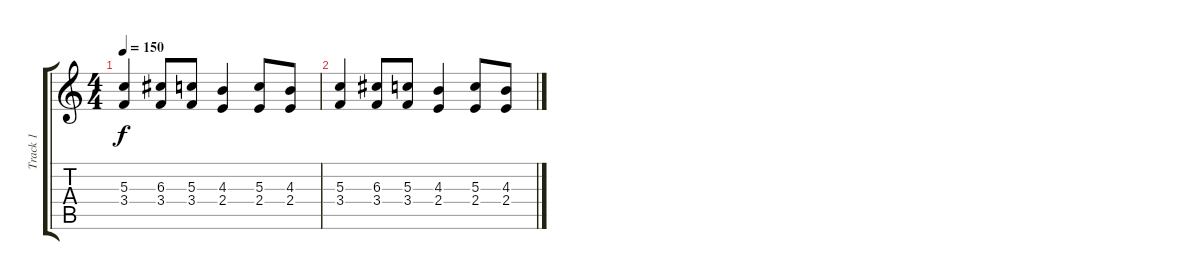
\track ("Track 1" "Track 1") {instrument overdrivenguitar}
\staff {score tabs}
\tuning (E4 B3 G3 D3 A2 E2) {hide}
\ts (4 4)
\tempo 150
\clef g2
\ks c
(5.3 3.4).4{dy f} (6.3 3.4).8 (5.3 3.4).8 (4.3 2.4).4 (5.3 2.4).8 (4.3 2.4).8 |
(5.3 3.4).4{volume 0} (6.3 3.4).8 (5.3 3.4).8 (4.3 2.4).4 (5.3 2.4).8 (4.3 2.4).8
